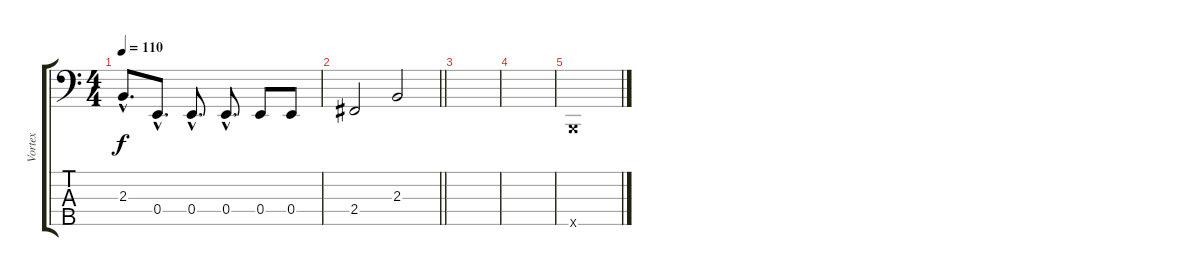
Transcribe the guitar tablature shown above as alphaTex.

\track ("Vortex" "Vortex") {instrument electricbassfinger}
\staff {score tabs}
\tuning (G2 D2 A1 E1 B0) {hide}
\ts (4 4)
\tempo 110
\clef f4
\ks c
2.3{hac}.8{d dy f} 0.4{hac}.8{d} 0.4{hac}.8{d} 0.4{hac}.8{d} 0.4.8 0.4.8 |
\barLineRight lightlight
2.4.2 2.3.2 |
|
|
0.5{x}.1
